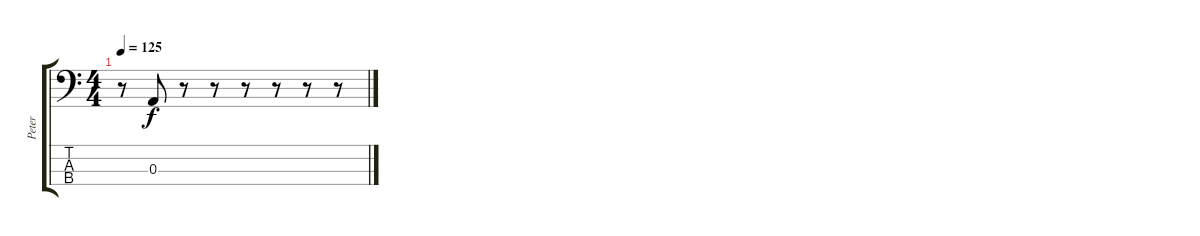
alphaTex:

\track ("Peter" "Peter") {instrument electricbasspick}
\staff {score tabs}
\tuning (G2 D2 A1 E1) {hide}
\ts (4 4)
\tempo 125
\clef f4
\ks c
r.8{dy f} 0.3.8 r.8 r.8 r.8 r.8 r.8 r.8
